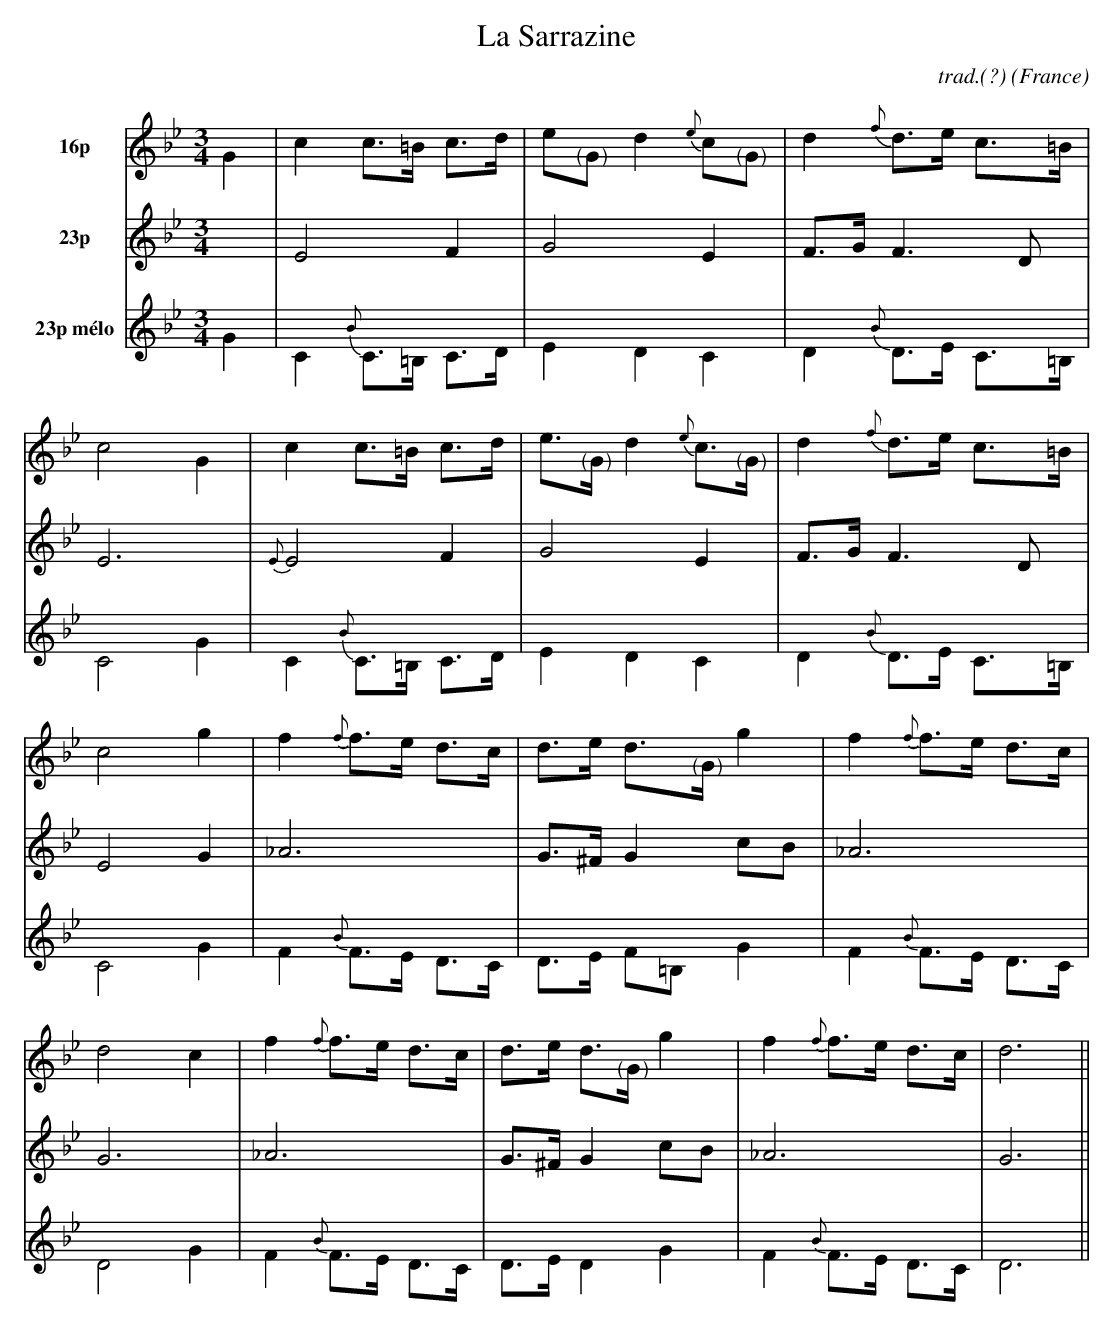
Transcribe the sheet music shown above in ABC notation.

X:1
T:La Sarrazine
C:trad.(?)
O:France
L:1/8
M:3/4
K:Gm
V:1 name="16p" stem=down
G2 | c2 c>=B c>d | e"<("">)"G d2{e} c"<("">)"G | d2 {f}d>e c>=B |
     c4 G2 |\
     c2 c>=B c>d | e>"<("">)"G d2{e} c>"<("">)"G | d2 {f}d>e c>=B |
     c4 g2 |\
     f2 {f}f>e d>c | d>e d>"<("">)"G g2 | f2 {f}f>e d>c |
     d4 c2 |\
     f2 {f}f>e d>c | d>e d>"<("">)"G g2 | f2 {f}f>e d>c | d6 ||
V:2 name="23p"
x2 | E4 F2 | G4 E2 | F>G F3 D |
     E6 |\
     {E}E4 F2 | G4 E2 | F>G F3 D |
     E4 G2 |\
     _A6   | G>^F G2 cB | _A6 |
     G6 |\
     _A6   | G>^F G2 cB | _A6 | G6 ||
V:3 name="23p m\'elo" stem=down
G2 | C2 {B}C>=B, C>D | E2 D2 C2 | D2 {B}D>E C>=B, |
     C4 G2 |\
     C2 {B}C>=B, C>D | E2 D2 C2 | D2 {B}D>E C>=B, |
     C4 G2 |\
     F2 {B}F>E D>C | D>E F=B, G2 | F2 {B}F>E D>C |
     D4 G2 |\
     F2 {B}F>E D>C | D>E D2 G2 | F2 {B}F>E D>C | D6 ||
